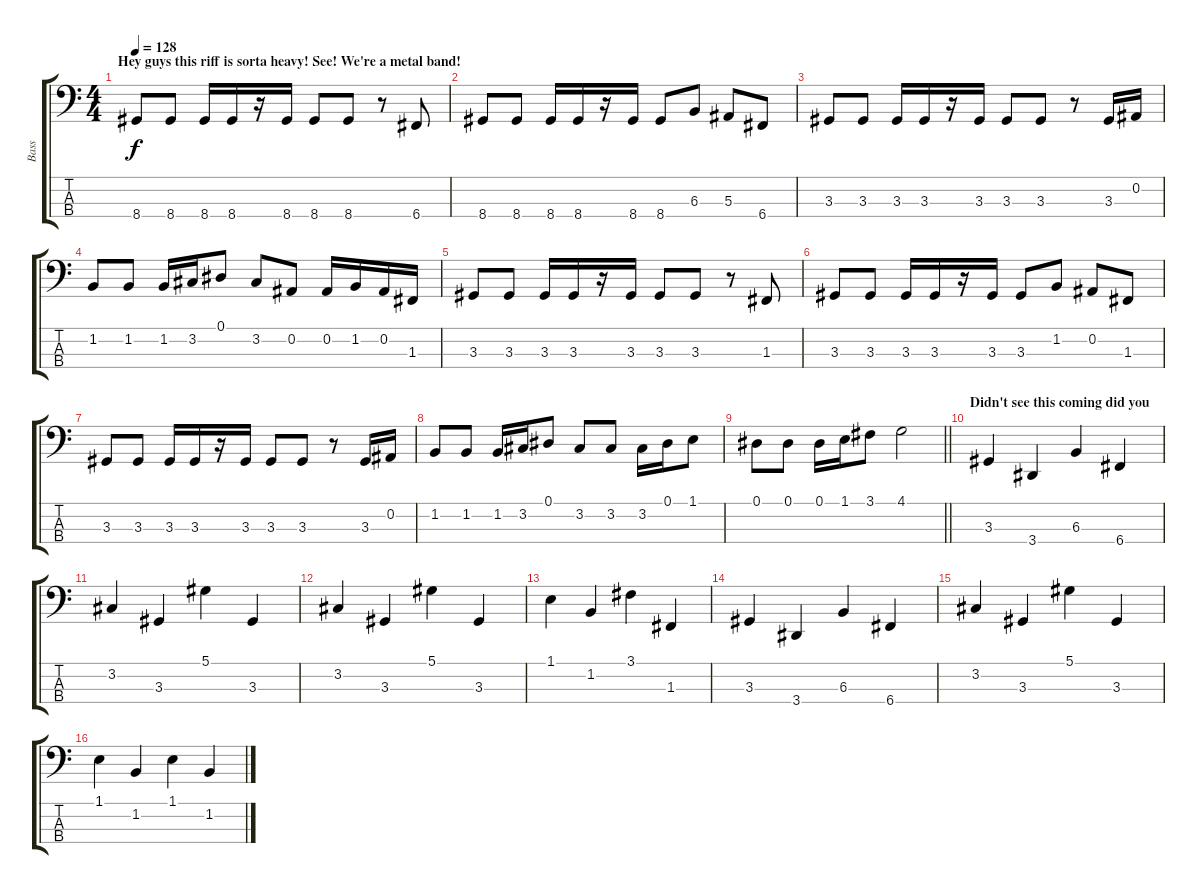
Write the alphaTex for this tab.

\track ("Bass" "Bass") {instrument slapbass2}
\staff {score tabs}
\tuning (Eb2 Bb1 F1 C1) {hide}
\ts (4 4)
\section ("" "Hey guys this riff is sorta heavy! See! We're a metal band!")
\tempo 128
\clef f4
\ks c
8.4.8{dy f} 8.4.8 8.4.16 8.4.16 r.16 8.4.16 8.4.8 8.4.8 r.8 6.4.8 |
8.4.8 8.4.8 8.4.16 8.4.16 r.16 8.4.16 8.4.8 6.3.8 5.3.8 6.4.8 |
3.3.8 3.3.8 3.3.16 3.3.16 r.16 3.3.16 3.3.8 3.3.8 r.8 3.3.16 0.2.16 |
1.2.8 1.2.8 1.2.16 3.2.16 0.1.8 3.2.8 0.2.8 0.2.16 1.2.16 0.2.16 1.3.16 |
3.3.8 3.3.8 3.3.16 3.3.16 r.16 3.3.16 3.3.8 3.3.8 r.8 1.3.8 |
3.3.8 3.3.8 3.3.16 3.3.16 r.16 3.3.16 3.3.8 1.2.8 0.2.8 1.3.8 |
3.3.8 3.3.8 3.3.16 3.3.16 r.16 3.3.16 3.3.8 3.3.8 r.8 3.3.16 0.2.16 |
1.2.8 1.2.8 1.2.16 3.2.16 0.1.8 3.2.8 3.2.8 3.2.16 0.1.16 1.1.8 |
\barLineRight lightlight
0.1.8 0.1.8 0.1.16 1.1.16 3.1.8 4.1.2 |
\section ("" "Didn't see this coming did you")
3.3.4 3.4.4 6.3.4 6.4.4 |
3.2.4 3.3.4 5.1.4 3.3.4 |
3.2.4 3.3.4 5.1.4 3.3.4 |
1.1.4 1.2.4 3.1.4 1.3.4 |
3.3.4 3.4.4 6.3.4 6.4.4 |
3.2.4 3.3.4 5.1.4 3.3.4 |
1.1.4 1.2.4 1.1.4 1.2.4
